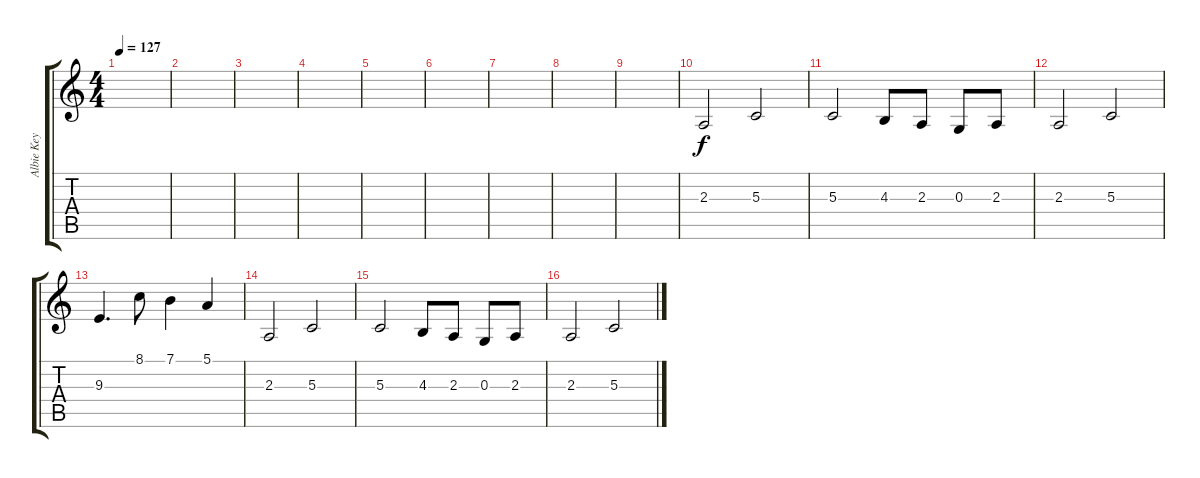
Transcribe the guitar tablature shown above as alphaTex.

\track ("Albie Key Right" "Albie Key ") {instrument recorder}
\staff {score tabs}
\tuning (E4 B3 G3 D3 A2 E2) {hide}
\ts (4 4)
\tempo 127
\clef g2
\ks c
|
|
|
|
|
|
|
|
|
2.3.2 5.3.2 |
5.3.2 4.3.8 2.3.8 0.3.8 2.3.8 |
2.3.2 5.3.2 |
9.3.4{d} 8.1.8 7.1.4 5.1.4 |
2.3.2 5.3.2 |
5.3.2 4.3.8 2.3.8 0.3.8 2.3.8 |
2.3.2 5.3.2
